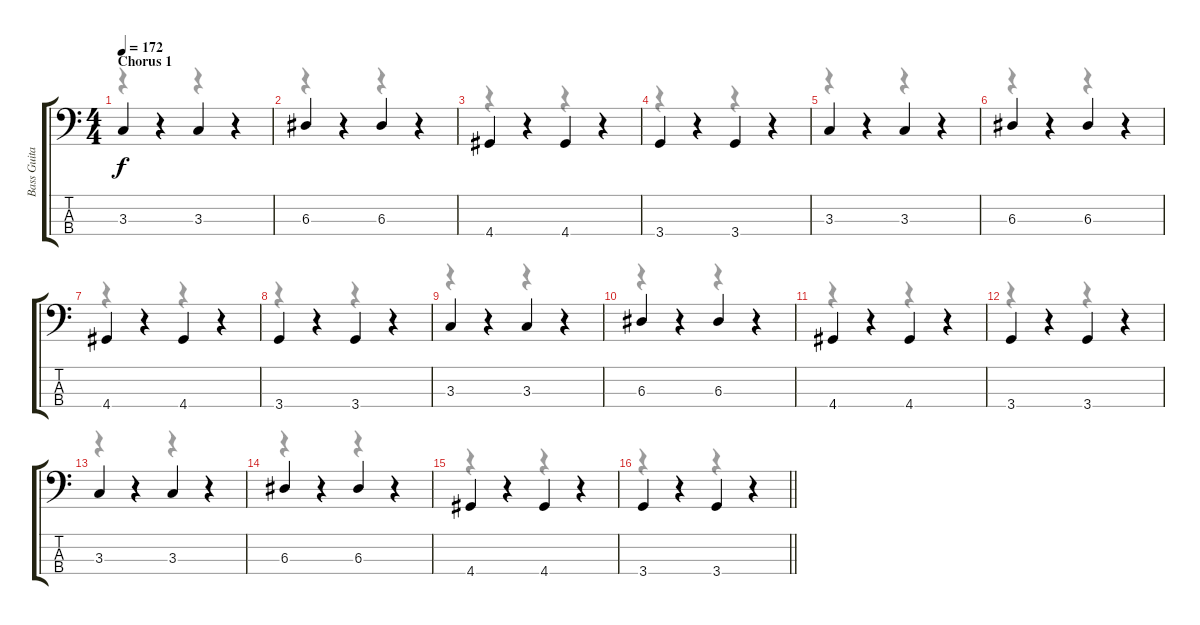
\track ("Bass Guitar" "Bass Guita") {instrument electricbasspick}
\staff {score tabs}
\tuning (G2 D2 A1 E1) {hide}
\voice
\ts (4 4)
\section ("" "Chorus 1")
\tempo 172
\clef f4
\ks c
3.3.4{dy f} r.4 3.3.4 r.4 |
6.3.4 r.4 6.3.4 r.4 |
4.4.4 r.4 4.4.4 r.4 |
3.4.4 r.4 3.4.4 r.4 |
3.3.4 r.4 3.3.4 r.4 |
6.3.4 r.4 6.3.4 r.4 |
4.4.4 r.4 4.4.4 r.4 |
3.4.4 r.4 3.4.4 r.4 |
3.3.4 r.4 3.3.4 r.4 |
6.3.4 r.4 6.3.4 r.4 |
4.4.4 r.4 4.4.4 r.4 |
3.4.4 r.4 3.4.4 r.4 |
3.3.4 r.4 3.3.4 r.4 |
6.3.4 r.4 6.3.4 r.4 |
4.4.4 r.4 4.4.4 r.4 |
\barLineRight lightlight
3.4.4 r.4 3.4.4 r.4
\voice
\clef f4
\ottava regular
\simile none
\ks c
r.4{dy f} r.4 r.4 r.4 |
r.4 r.4 r.4 r.4 |
r.4 r.4 r.4 r.4 |
r.4 r.4 r.4 r.4 |
r.4 r.4 r.4 r.4 |
r.4 r.4 r.4 r.4 |
r.4 r.4 r.4 r.4 |
r.4 r.4 r.4 r.4 |
r.4 r.4 r.4 r.4 |
r.4 r.4 r.4 r.4 |
r.4 r.4 r.4 r.4 |
r.4 r.4 r.4 r.4 |
r.4 r.4 r.4 r.4 |
r.4 r.4 r.4 r.4 |
r.4 r.4 r.4 r.4 |
\barLineRight lightlight
r.4 r.4 r.4 r.4
